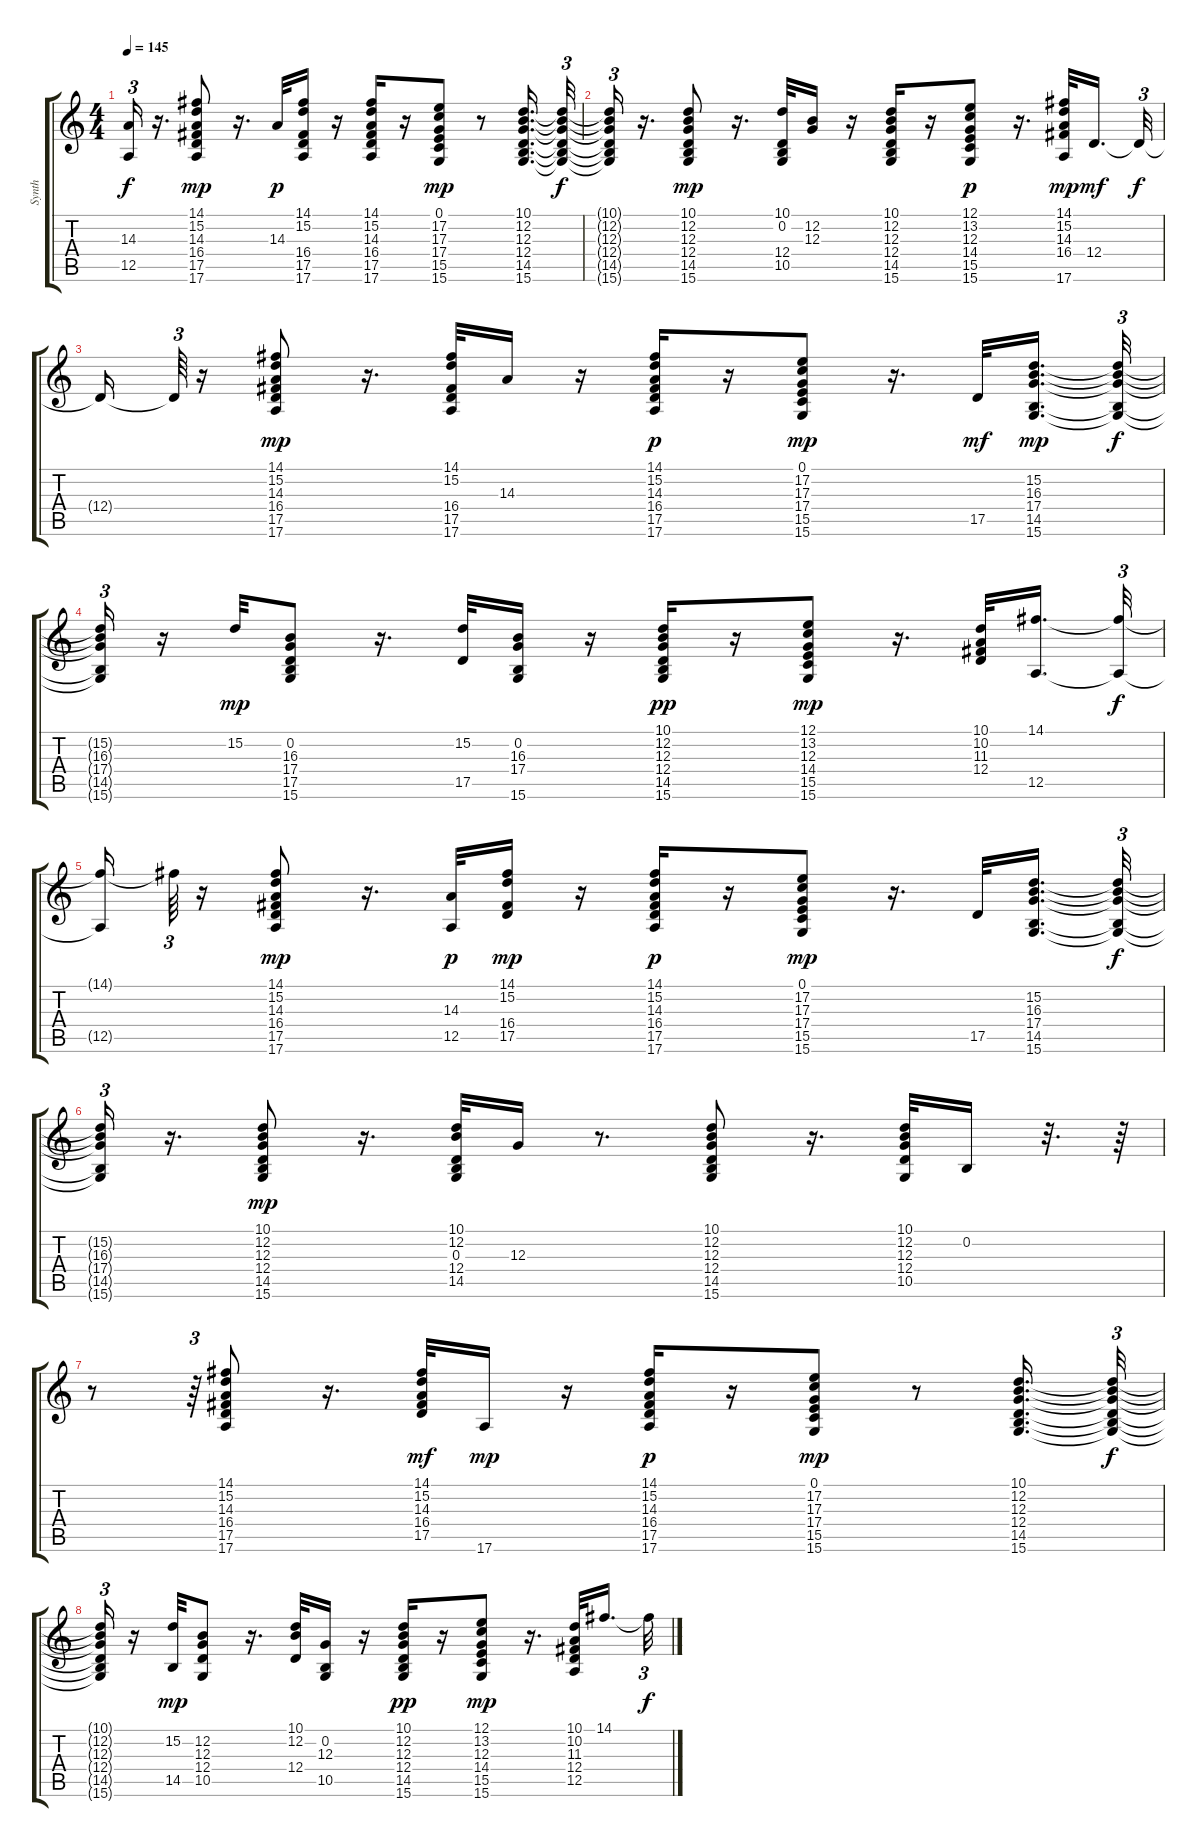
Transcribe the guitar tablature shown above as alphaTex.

\track ("Synth" "Synth") {instrument lead2sawtooth}
\staff {score tabs}
\tuning (E4 B3 G3 D3 A2 E2) {hide}
\ts (4 4)
\tempo 145
\clef g2
\ks c
(14.3{t} 12.5{t}).16{tu (3 2) dy f} r.16{d} (14.1 15.2 14.3 16.4 17.5 17.6).8{dy mp} r.16{d} 14.3.32{dy p} (14.1 15.2 16.4 17.5 17.6).16 r.16 (14.1 15.2 14.3 16.4 17.5 17.6).16 r.16 (0.1 17.2 17.3 17.4 15.5 15.6).8{dy mp} r.8 (10.1 12.2 12.3 12.4 14.5 15.6).16{d} (10.1{t} 12.2{t} 12.3{t} 12.4{t} 14.5{t} 15.6{t}).32{tu (3 2) dy f} |
(10.1{t} 12.2{t} 12.3{t} 12.4{t} 14.5{t} 15.6{t}).16{tu (3 2)} r.16{d} (10.1 12.2 12.3 12.4 14.5 15.6).8{dy mp} r.16{d} (10.1 0.2 12.4 10.5).32 (12.2 12.3).16 r.16 (10.1 12.2 12.3 12.4 14.5 15.6).16 r.16 (12.1 13.2 12.3 14.4 15.5 15.6).8{dy p} r.16{d} (14.1 15.2 14.3 16.4 17.6).32{dy mp} 12.4.16{d dy mf beam splitsecondary} 12.4{t}.32{tu (3 2) dy f} |
12.4{t}.16 12.4{t}.64{tu (3 2)} r.16 (14.1 15.2 14.3 16.4 17.5 17.6).8{dy mp} r.16{d} (14.1 15.2 16.4 17.5 17.6).32 14.3.16 r.16 (14.1 15.2 14.3 16.4 17.5 17.6).16{dy p} r.16 (0.1 17.2 17.3 17.4 15.5 15.6).8{dy mp} r.16{d} 17.5.32{dy mf} (15.2 16.3 17.4 14.5 15.6).16{d dy mp beam splitsecondary} (15.2{t} 16.3{t} 17.4{t} 14.5{t} 15.6{t}).32{tu (3 2) dy f} |
(15.2{t} 16.3{t} 17.4{t} 14.5{t} 15.6{t}).16{tu (3 2)} r.16 15.2.32{dy mp} (0.2 16.3 17.4 17.5 15.6).8 r.16{d} (15.2 17.5).32 (0.2 16.3 17.4 15.6).16 r.16 (10.1 12.2 12.3 12.4 14.5 15.6).16{dy pp} r.16 (12.1 13.2 12.3 14.4 15.5 15.6).8{dy mp} r.16{d} (10.1 10.2 11.3 12.4).32 (14.1 12.5).16{d beam splitsecondary} (14.1{t} 12.5{t}).32{tu (3 2) dy f} |
(14.1{t} 12.5{t}).16 14.1{t}.64{tu (3 2)} r.16 (14.1 15.2 14.3 16.4 17.5 17.6).8{dy mp} r.16{d} (14.3 12.5).32{dy p} (14.1 15.2 16.4 17.5).16{dy mp} r.16 (14.1 15.2 14.3 16.4 17.5 17.6).16{dy p} r.16 (0.1 17.2 17.3 17.4 15.5 15.6).8{dy mp} r.16{d} 17.5.32 (15.2 16.3 17.4 14.5 15.6).16{d beam splitsecondary} (15.2{t} 16.3{t} 17.4{t} 14.5{t} 15.6{t}).32{tu (3 2) dy f} |
(15.2{t} 16.3{t} 17.4{t} 14.5{t} 15.6{t}).16{tu (3 2)} r.16{d} (10.1 12.2 12.3 12.4 14.5 15.6).8{dy mp} r.16{d} (10.1 12.2 0.3 12.4 14.5).32 12.3.16 r.8{d} (10.1 12.2 12.3 12.4 14.5 15.6).8 r.16{d} (10.1 12.2 12.3 12.4 10.5).32 0.2.16 r.32{d} r.64 |
r.8 r.64{tu (3 2)} (14.1 15.2 14.3 16.4 17.5 17.6).8 r.16{d} (14.1 15.2 14.3 16.4 17.5).32{dy mf} 17.6.16{dy mp} r.16 (14.1 15.2 14.3 16.4 17.5 17.6).16{dy p} r.16 (0.1 17.2 17.3 17.4 15.5 15.6).8{dy mp} r.8 (10.1 12.2 12.3 12.4 14.5 15.6).16{d} (10.1{t} 12.2{t} 12.3{t} 12.4{t} 14.5{t} 15.6{t}).32{tu (3 2) dy f} |
(10.1{t} 12.2{t} 12.3{t} 12.4{t} 14.5{t} 15.6{t}).16{tu (3 2)} r.16 (15.2 14.5).32{dy mp} (12.2 12.3 12.4 10.5).8 r.16{d} (10.1 12.2 12.4).32 (0.2 12.3 10.5).16 r.16 (10.1 12.2 12.3 12.4 14.5 15.6).16{dy pp} r.16 (12.1 13.2 12.3 14.4 15.5 15.6).8{dy mp} r.16{d} (10.1 10.2 11.3 12.4 12.5).32 14.1.16{d beam splitsecondary} 14.1{t}.32{tu (3 2) dy f}
